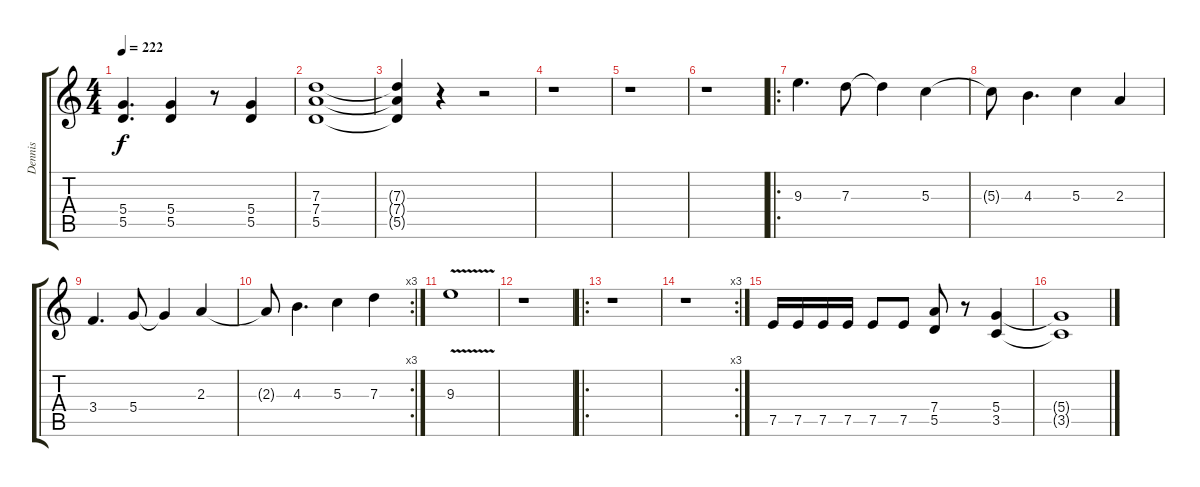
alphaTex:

\track ("Dennis" "Dennis") {instrument distortionguitar}
\staff {score tabs}
\tuning (E4 B3 G3 D3 A2 E2) {hide}
\ts (4 4)
\tempo 222
\clef g2
\ks c
(5.4 5.5).4{d dy f} (5.4 5.5).4 r.8 (5.4 5.5).4 |
(7.3 7.4 5.5).1 |
(7.3{t} 7.4{t} 5.5{t}).4 r.4 r.2 |
r.1 |
r.1 |
r.1 |
\ro
9.3.4{d} 7.3.8 7.3{t}.4 5.3.4 |
5.3{t}.8 4.3.4{d} 5.3.4 2.3.4 |
3.4.4{d} 5.4.8 5.4{t}.4 2.3.4 |
\rc 3
2.3{t}.8 4.3.4{d} 5.3.4 7.3.4 |
9.3{v}.1 |
r.1 |
\ro
r.1 |
\rc 3
r.1 |
7.5.16 7.5.16 7.5.16 7.5.16 7.5.8 7.5.8 (7.4 5.5).8 r.8 (5.4 3.5).4 |
(5.4{t} 3.5{t}).1
